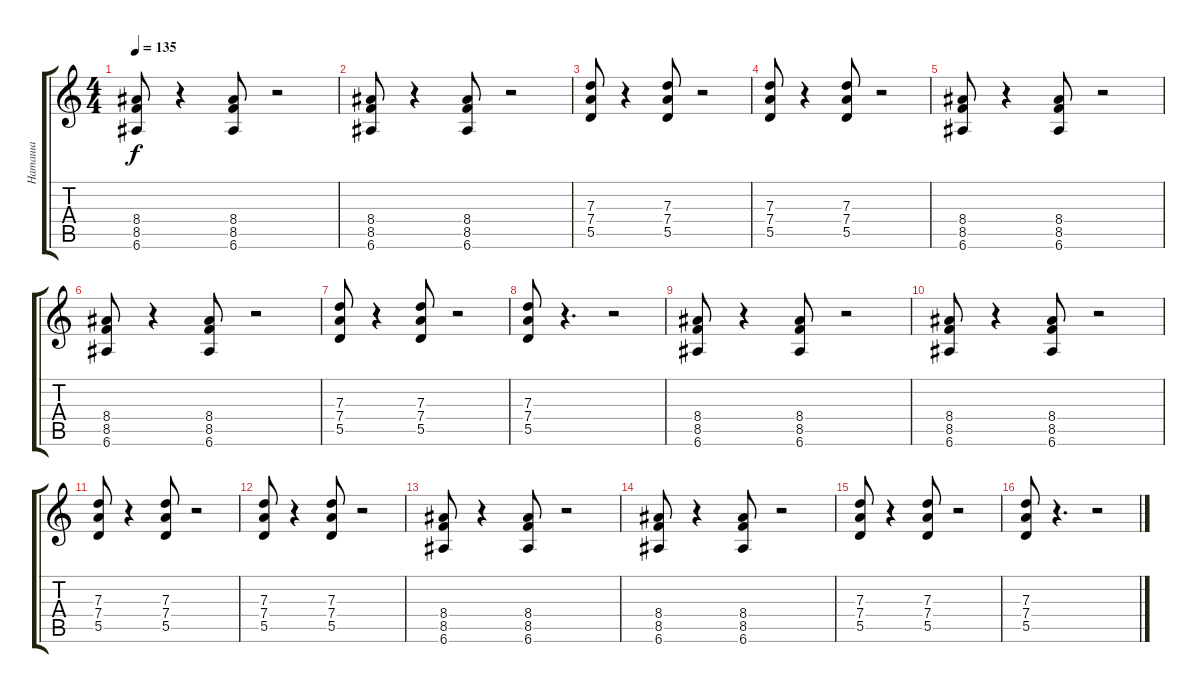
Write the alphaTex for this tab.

\track ("Наташа" "Наташа") {instrument overdrivenguitar}
\staff {score tabs}
\tuning (E4 B3 G3 D3 A2 E2) {hide}
\ts (4 4)
\tempo 135
\clef g2
\ks c
(8.4 8.5 6.6).8{dy f} r.4 (8.4 8.5 6.6).8 r.2 |
(8.4 8.5 6.6).8 r.4 (8.4 8.5 6.6).8 r.2 |
(7.3 7.4 5.5).8 r.4 (7.3 7.4 5.5).8 r.2 |
(7.3 7.4 5.5).8 r.4 (7.3 7.4 5.5).8 r.2 |
(8.4 8.5 6.6).8 r.4 (8.4 8.5 6.6).8 r.2 |
(8.4 8.5 6.6).8 r.4 (8.4 8.5 6.6).8 r.2 |
(7.3 7.4 5.5).8 r.4 (7.3 7.4 5.5).8 r.2 |
(7.3 7.4 5.5).8 r.4{d} r.2 |
(8.4 8.5 6.6).8 r.4 (8.4 8.5 6.6).8 r.2 |
(8.4 8.5 6.6).8 r.4 (8.4 8.5 6.6).8 r.2 |
(7.3 7.4 5.5).8 r.4 (7.3 7.4 5.5).8 r.2 |
(7.3 7.4 5.5).8 r.4 (7.3 7.4 5.5).8 r.2 |
(8.4 8.5 6.6).8 r.4 (8.4 8.5 6.6).8 r.2 |
(8.4 8.5 6.6).8 r.4 (8.4 8.5 6.6).8 r.2 |
(7.3 7.4 5.5).8 r.4 (7.3 7.4 5.5).8 r.2 |
(7.3 7.4 5.5).8 r.4{d} r.2
